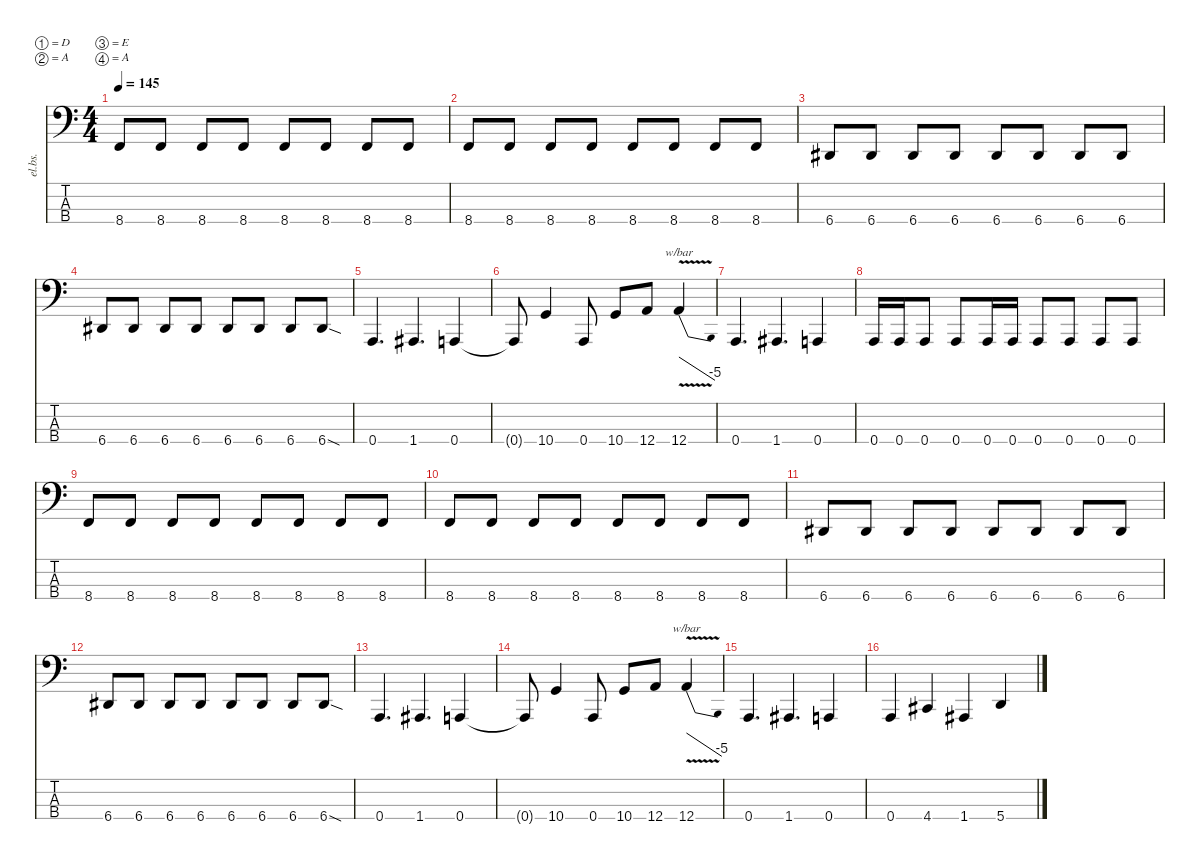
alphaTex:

\defaultSystemsLayout 4
\hideDynamics
\bracketExtendMode nobrackets
\track ("Electric Bass - Michal" "el.bs.") {instrument electricbasspick}
\staff {score tabs}
\tuning (D2 A1 E1 A0)
\ts (4 4)
\tempo 145
\clef f4
\ks c
8.4.8{dy ff beam Up} 8.4.8{beam Up} 8.4.8{beam Up} 8.4.8{beam Up} 8.4.8{beam Up} 8.4.8{beam Up} 8.4.8{beam Up} 8.4.8{beam Up} |
8.4.8{beam Up} 8.4.8{beam Up} 8.4.8{beam Up} 8.4.8{beam Up} 8.4.8{beam Up} 8.4.8{beam Up} 8.4.8{beam Up} 8.4.8{beam Up} |
6.4{acc #}.8{beam Up} 6.4{acc #}.8{beam Up} 6.4{acc #}.8{beam Up} 6.4{acc #}.8{beam Up} 6.4{acc #}.8{beam Up} 6.4{acc #}.8{beam Up} 6.4{acc #}.8{beam Up} 6.4{acc #}.8{beam Up} |
6.4{acc #}.8{beam Up} 6.4{acc #}.8{beam Up} 6.4{acc #}.8{beam Up} 6.4{acc #}.8{beam Up} 6.4{acc #}.8{beam Up} 6.4{acc #}.8{beam Up} 6.4{acc #}.8{beam Up} 6.4{sod acc #}.8{beam Up} |
0.4.4{d beam Up} 1.4{acc #}.4{d beam Up} 0.4.4{beam Up} |
0.4{t}.8{beam Up} 10.4.4{beam Up} 0.4.8{beam Up} 10.4.8{beam Up} 12.4.8{beam Up} 12.4{v}.4{tbe (dive default 44.4 0 57 -20) beam Up} |
0.4.4{d beam Up} 1.4{acc #}.4{d beam Up} 0.4.4{beam Up} |
0.4.16{beam Up} 0.4.16{beam Up} 0.4.8{beam Up} 0.4.8{beam Up} 0.4.16{beam Up} 0.4.16{beam Up} 0.4.8{beam Up} 0.4.8{beam Up} 0.4.8{beam Up} 0.4.8{beam Up} |
8.4.8{beam Up} 8.4.8{beam Up} 8.4.8{beam Up} 8.4.8{beam Up} 8.4.8{beam Up} 8.4.8{beam Up} 8.4.8{beam Up} 8.4.8{beam Up} |
8.4.8{beam Up} 8.4.8{beam Up} 8.4.8{beam Up} 8.4.8{beam Up} 8.4.8{beam Up} 8.4.8{beam Up} 8.4.8{beam Up} 8.4.8{beam Up} |
6.4{acc #}.8{beam Up} 6.4{acc #}.8{beam Up} 6.4{acc #}.8{beam Up} 6.4{acc #}.8{beam Up} 6.4{acc #}.8{beam Up} 6.4{acc #}.8{beam Up} 6.4{acc #}.8{beam Up} 6.4{acc #}.8{beam Up} |
6.4{acc #}.8{beam Up} 6.4{acc #}.8{beam Up} 6.4{acc #}.8{beam Up} 6.4{acc #}.8{beam Up} 6.4{acc #}.8{beam Up} 6.4{acc #}.8{beam Up} 6.4{acc #}.8{beam Up} 6.4{sod acc #}.8{beam Up} |
0.4.4{d beam Up} 1.4{acc #}.4{d beam Up} 0.4.4{beam Up} |
0.4{t}.8{beam Up} 10.4.4{beam Up} 0.4.8{beam Up} 10.4.8{beam Up} 12.4.8{beam Up} 12.4{v}.4{tbe (dive default 44.4 0 57 -20) beam Up} |
0.4.4{d beam Up} 1.4{acc #}.4{d beam Up} 0.4.4{beam Up} |
0.4.4{beam Up} 4.4{acc #}.4{beam Up} 1.4{acc #}.4{beam Up} 5.4.4{beam Up}
